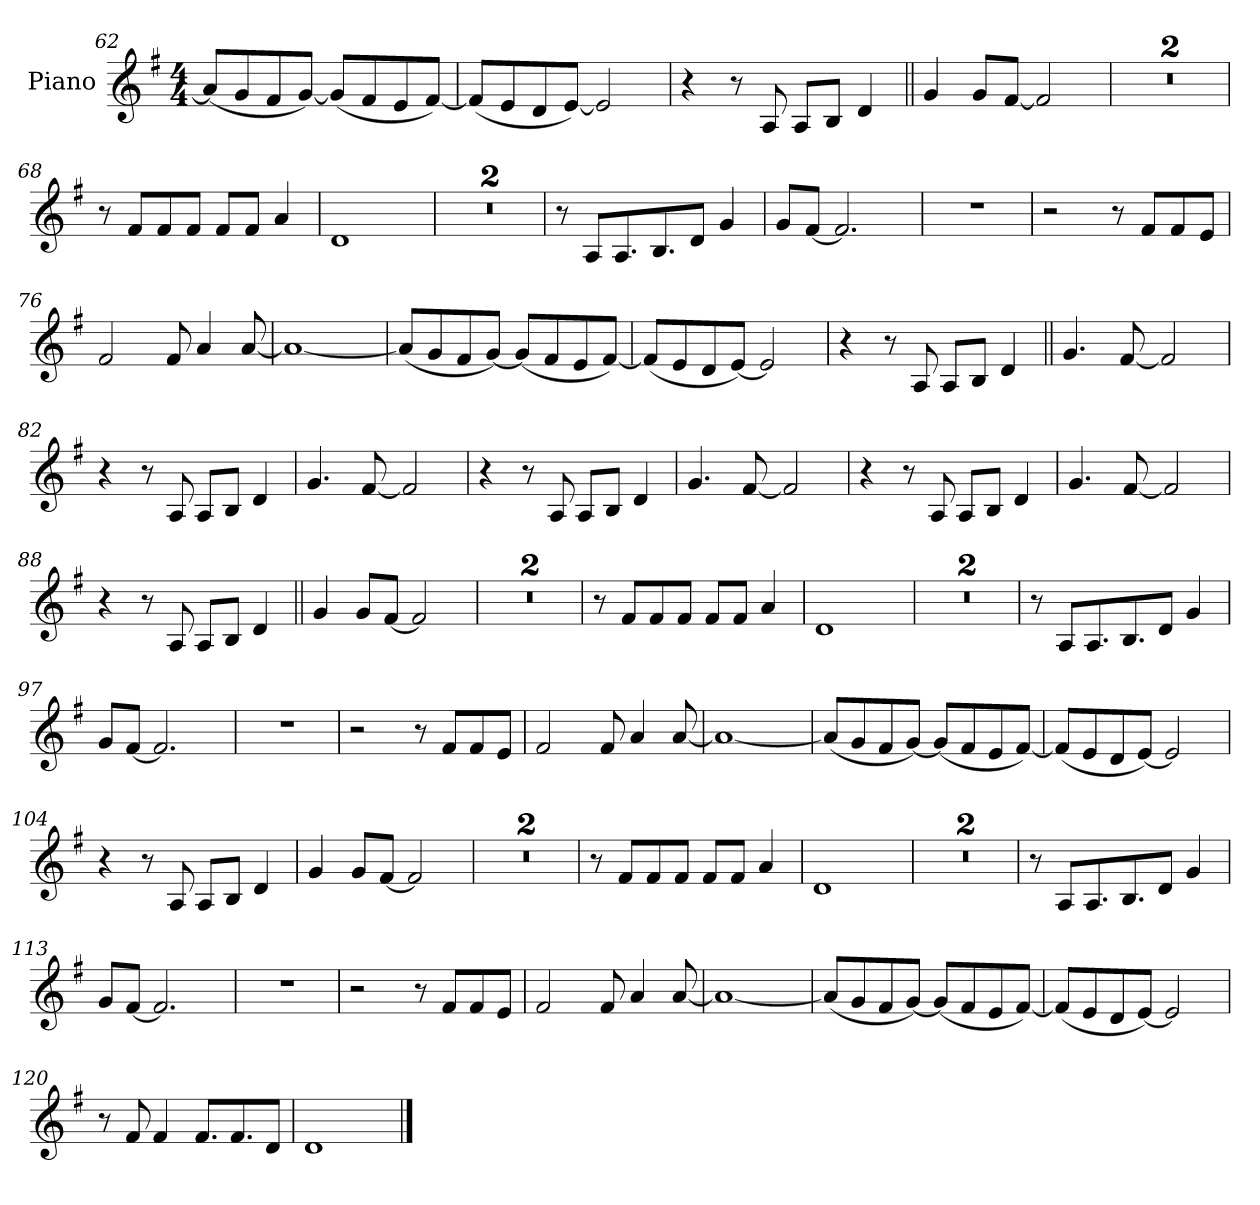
**kern
*part1
*staff1
*I"Piano
*I'Pno.
*clefG2
*k[f#]
*M4/4
=62
(8aL]
8g
8f#
[8gJ)
(8gL]
8f#
8e
[8f#J)
=63
(8f#L]
8e
8d
[8eJ)
2e]
=64
4r
8r
8A
8AL
8BJ
4d
=65||
4g
8gL
[8f#J
2f#]
=66
1r
=67
1r
=68
8r
8f#L
8f#
8f#J
8f#L
8f#J
4a
=69
1d
=70
1r
=71
1r
=72
8r
8AL
8.A
8.B
8dJ
4g
=73
8gL
[8f#J
2.f#]
=74
1r
=75
2r
8r
8f#L
8f#
8eJ
=76
2f#
8f#
4a
[8a
=77
1a_
=78
(8aL]
8g
8f#
[8gJ)
(8gL]
8f#
8e
[8f#J)
=79
(8f#L]
8e
8d
[8eJ)
2e]
=80
4r
8r
8A
8AL
8BJ
4d
=81||
4.g
[8f#
2f#]
=82
4r
8r
8A
8AL
8BJ
4d
=83
4.g
[8f#
2f#]
=84
4r
8r
8A
8AL
8BJ
4d
=85
4.g
[8f#
2f#]
=86
4r
8r
8A
8AL
8BJ
4d
=87
4.g
[8f#
2f#]
=88
4r
8r
8A
8AL
8BJ
4d
=89||
4g
8gL
[8f#J
2f#]
=90
1r
=91
1r
=92
8r
8f#L
8f#
8f#J
8f#L
8f#J
4a
=93
1d
=94
1r
=95
1r
=96
8r
8AL
8.A
8.B
8dJ
4g
=97
8gL
[8f#J
2.f#]
=98
1r
=99
2r
8r
8f#L
8f#
8eJ
=100
2f#
8f#
4a
[8a
=101
1a_
=102
(8aL]
8g
8f#
[8gJ)
(8gL]
8f#
8e
[8f#J)
=103
(8f#L]
8e
8d
[8eJ)
2e]
=104
4r
8r
8A
8AL
8BJ
4d
=105
4g
8gL
[8f#J
2f#]
=106
1r
=107
1r
=108
8r
8f#L
8f#
8f#J
8f#L
8f#J
4a
=109
1d
=110
1r
=111
1r
=112
8r
8AL
8.A
8.B
8dJ
4g
=113
8gL
[8f#J
2.f#]
=114
1r
=115
2r
8r
8f#L
8f#
8eJ
=116
2f#
8f#
4a
[8a
=117
1a_
=118
(8aL]
8g
8f#
[8gJ)
(8gL]
8f#
8e
[8f#J)
=119
(8f#L]
8e
8d
[8eJ)
2e]
=120
8r
8f#
4f#
8.f#L
8.f#
8dJ
=121
1d
==
*-
